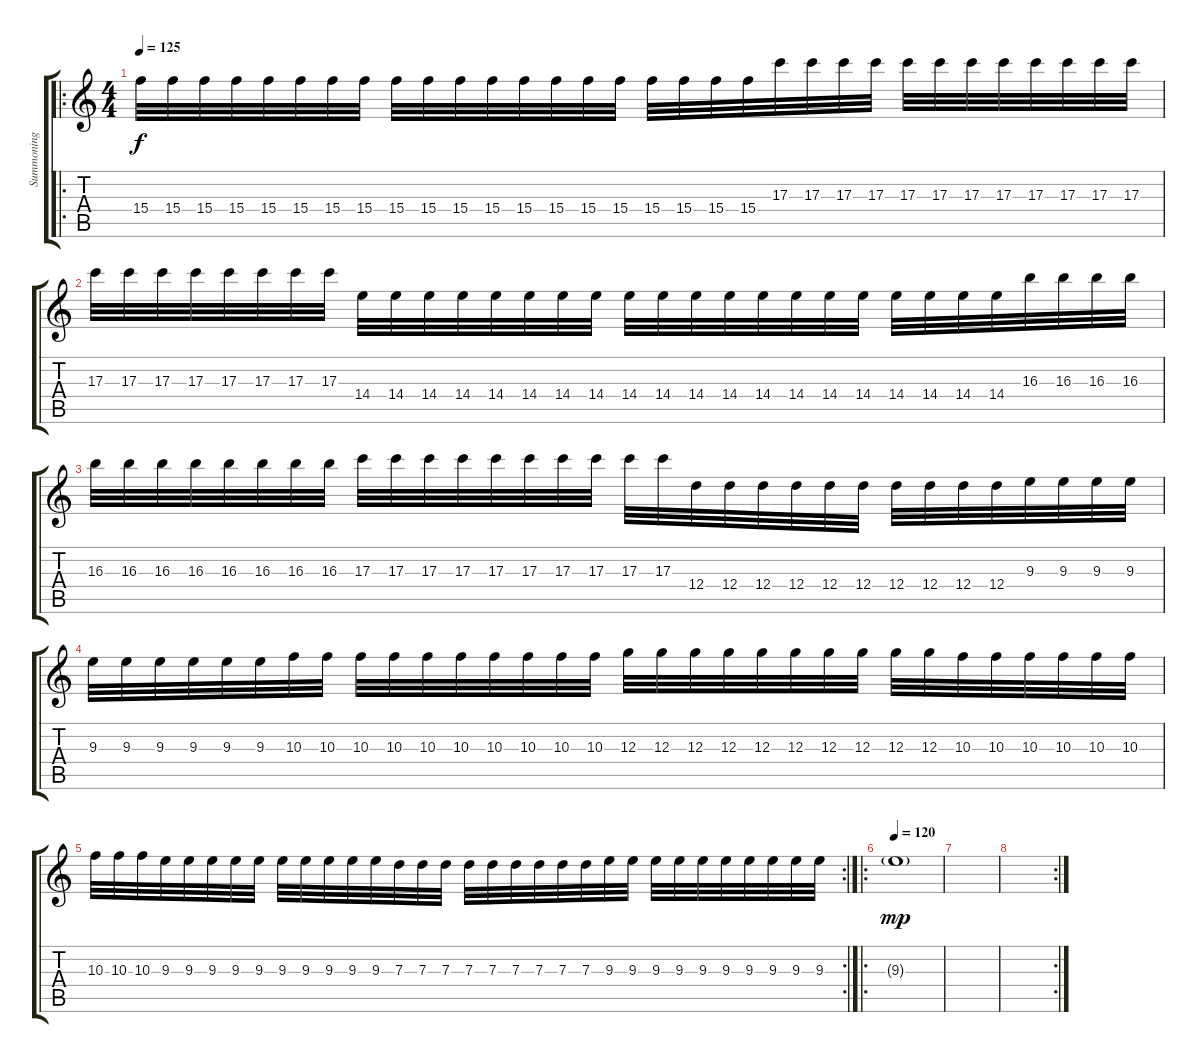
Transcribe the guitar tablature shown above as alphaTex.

\track ("Summoning" "Summoning") {instrument overdrivenguitar}
\staff {score tabs}
\tuning (E4 B3 G3 D3 A2 E2) {hide}
\ro
\ts (4 4)
\tempo 125
\clef g2
\ks c
15.4.32{dy f} 15.4.32 15.4.32 15.4.32 15.4.32 15.4.32 15.4.32 15.4.32 15.4.32 15.4.32 15.4.32 15.4.32 15.4.32 15.4.32 15.4.32 15.4.32 15.4.32 15.4.32 15.4.32 15.4.32 17.3.32 17.3.32 17.3.32 17.3.32 17.3.32 17.3.32 17.3.32 17.3.32 17.3.32 17.3.32 17.3.32 17.3.32 |
17.3.32 17.3.32 17.3.32 17.3.32 17.3.32 17.3.32 17.3.32 17.3.32 14.4.32 14.4.32 14.4.32 14.4.32 14.4.32 14.4.32 14.4.32 14.4.32 14.4.32 14.4.32 14.4.32 14.4.32 14.4.32 14.4.32 14.4.32 14.4.32 14.4.32 14.4.32 14.4.32 14.4.32 16.3.32 16.3.32 16.3.32 16.3.32 |
16.3.32 16.3.32 16.3.32 16.3.32 16.3.32 16.3.32 16.3.32 16.3.32 17.3.32 17.3.32 17.3.32 17.3.32 17.3.32 17.3.32 17.3.32 17.3.32 17.3.32 17.3.32 12.4.32 12.4.32 12.4.32 12.4.32 12.4.32 12.4.32 12.4.32 12.4.32 12.4.32 12.4.32 9.3.32 9.3.32 9.3.32 9.3.32 |
9.3.32 9.3.32 9.3.32 9.3.32 9.3.32 9.3.32 10.3.32 10.3.32 10.3.32 10.3.32 10.3.32 10.3.32 10.3.32 10.3.32 10.3.32 10.3.32 12.3.32 12.3.32 12.3.32 12.3.32 12.3.32 12.3.32 12.3.32 12.3.32 12.3.32 12.3.32 10.3.32 10.3.32 10.3.32 10.3.32 10.3.32 10.3.32 |
\rc 2
10.3.32 10.3.32 10.3.32 9.3.32 9.3.32 9.3.32 9.3.32 9.3.32 9.3.32 9.3.32 9.3.32 9.3.32 9.3.32 7.3.32 7.3.32 7.3.32 7.3.32 7.3.32 7.3.32 7.3.32 7.3.32 7.3.32 9.3.32 9.3.32 9.3.32 9.3.32 9.3.32 9.3.32 9.3.32 9.3.32 9.3.32 9.3.32 |
\ro
\tempo 120
9.3{g}.1{dy mp volume 0} |
|
\rc 2
